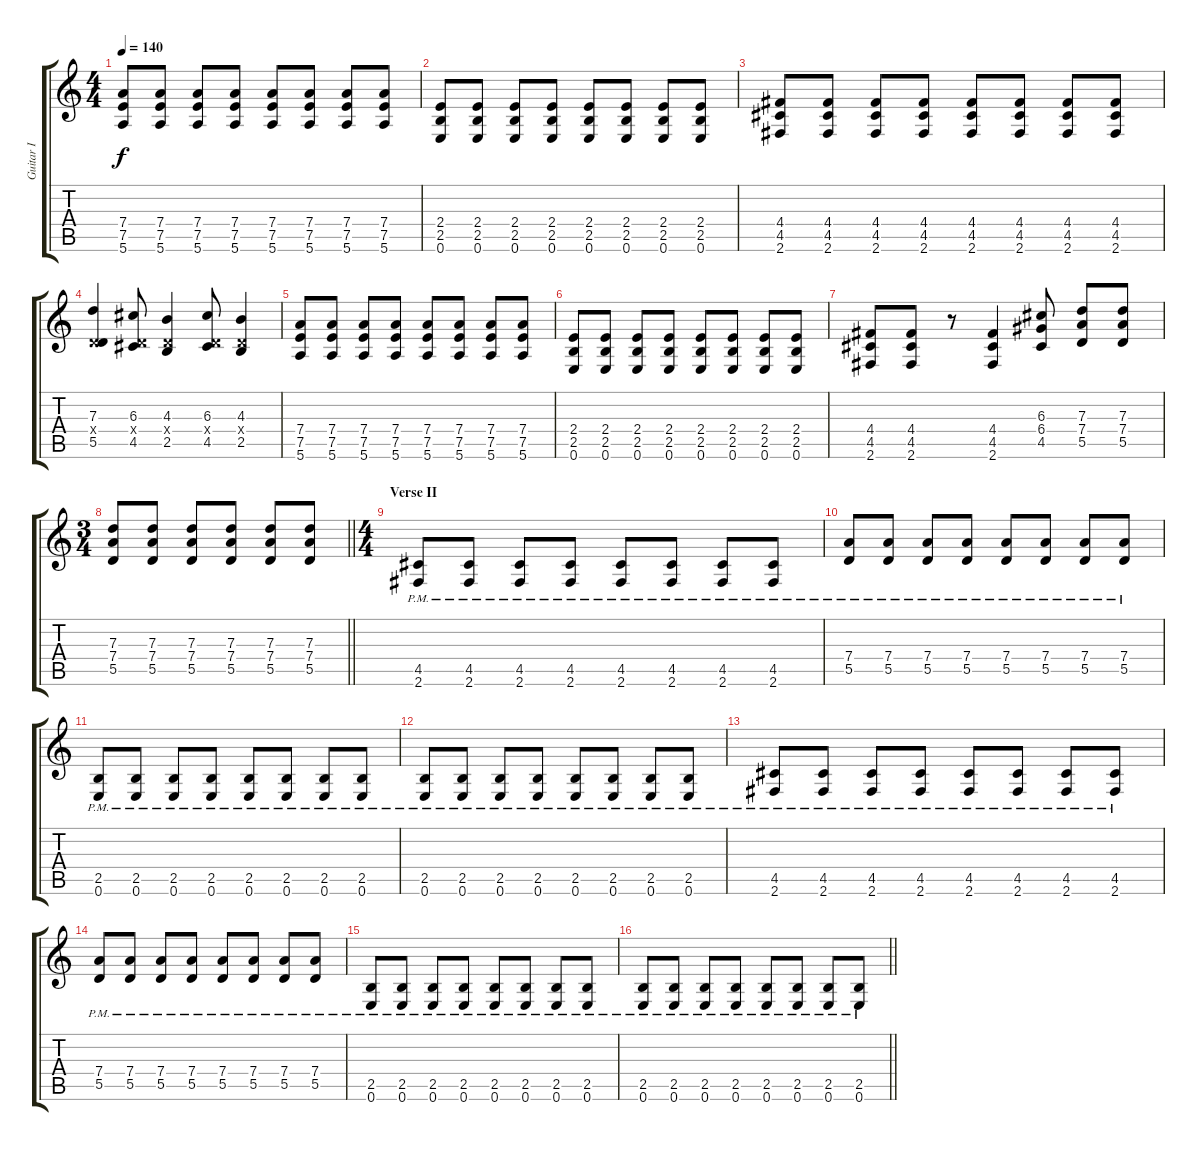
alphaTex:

\track ("Guitar I" "Guitar I") {instrument distortionguitar}
\staff {score tabs}
\tuning (E4 B3 G3 D3 A2 E2) {hide}
\ts (4 4)
\tempo 140
\clef g2
\ks c
(7.4 7.5 5.6).8{dy f} (7.4 7.5 5.6).8 (7.4 7.5 5.6).8 (7.4 7.5 5.6).8 (7.4 7.5 5.6).8 (7.4 7.5 5.6).8 (7.4 7.5 5.6).8 (7.4 7.5 5.6).8 |
(2.4 2.5 0.6).8 (2.4 2.5 0.6).8 (2.4 2.5 0.6).8 (2.4 2.5 0.6).8 (2.4 2.5 0.6).8 (2.4 2.5 0.6).8 (2.4 2.5 0.6).8 (2.4 2.5 0.6).8 |
(4.4 4.5 2.6).8 (4.4 4.5 2.6).8 (4.4 4.5 2.6).8 (4.4 4.5 2.6).8 (4.4 4.5 2.6).8 (4.4 4.5 2.6).8 (4.4 4.5 2.6).8 (4.4 4.5 2.6).8 |
(7.3 0.4{x} 5.5).4 (6.3 0.4{x} 4.5).8 (4.3 0.4{x} 2.5).4 (6.3 0.4{x} 4.5).8 (4.3 0.4{x} 2.5).4 |
(7.4 7.5 5.6).8 (7.4 7.5 5.6).8 (7.4 7.5 5.6).8 (7.4 7.5 5.6).8 (7.4 7.5 5.6).8 (7.4 7.5 5.6).8 (7.4 7.5 5.6).8 (7.4 7.5 5.6).8 |
(2.4 2.5 0.6).8 (2.4 2.5 0.6).8 (2.4 2.5 0.6).8 (2.4 2.5 0.6).8 (2.4 2.5 0.6).8 (2.4 2.5 0.6).8 (2.4 2.5 0.6).8 (2.4 2.5 0.6).8 |
(4.4 4.5 2.6).8 (4.4 4.5 2.6).8 r.8 (4.4 4.5 2.6).4 (6.3 6.4 4.5).8 (7.3 7.4 5.5).8 (7.3 7.4 5.5).8 |
\ts (3 4)
\barLineRight lightlight
(7.3 7.4 5.5).8 (7.3 7.4 5.5).8 (7.3 7.4 5.5).8 (7.3 7.4 5.5).8 (7.3 7.4 5.5).8 (7.3 7.4 5.5).8 |
\ts (4 4)
\section ("" "Verse II")
(4.5{pm} 2.6{pm}).8 (4.5{pm} 2.6{pm}).8 (4.5{pm} 2.6{pm}).8 (4.5{pm} 2.6{pm}).8 (4.5{pm} 2.6{pm}).8 (4.5{pm} 2.6{pm}).8 (4.5{pm} 2.6{pm}).8 (4.5{pm} 2.6{pm}).8 |
(7.4{pm} 5.5{pm}).8 (7.4{pm} 5.5{pm}).8 (7.4{pm} 5.5{pm}).8 (7.4{pm} 5.5{pm}).8 (7.4{pm} 5.5{pm}).8 (7.4{pm} 5.5{pm}).8 (7.4{pm} 5.5{pm}).8 (7.4{pm} 5.5{pm}).8 |
(2.5{pm} 0.6{pm}).8 (2.5{pm} 0.6{pm}).8 (2.5{pm} 0.6{pm}).8 (2.5{pm} 0.6{pm}).8 (2.5{pm} 0.6{pm}).8 (2.5{pm} 0.6{pm}).8 (2.5{pm} 0.6{pm}).8 (2.5{pm} 0.6{pm}).8 |
(2.5{pm} 0.6{pm}).8 (2.5{pm} 0.6{pm}).8 (2.5{pm} 0.6{pm}).8 (2.5{pm} 0.6{pm}).8 (2.5{pm} 0.6{pm}).8 (2.5{pm} 0.6{pm}).8 (2.5{pm} 0.6{pm}).8 (2.5{pm} 0.6{pm}).8 |
(4.5{pm} 2.6{pm}).8 (4.5{pm} 2.6{pm}).8 (4.5{pm} 2.6{pm}).8 (4.5{pm} 2.6{pm}).8 (4.5{pm} 2.6{pm}).8 (4.5{pm} 2.6{pm}).8 (4.5{pm} 2.6{pm}).8 (4.5{pm} 2.6{pm}).8 |
(7.4{pm} 5.5{pm}).8 (7.4{pm} 5.5{pm}).8 (7.4{pm} 5.5{pm}).8 (7.4{pm} 5.5{pm}).8 (7.4{pm} 5.5{pm}).8 (7.4{pm} 5.5{pm}).8 (7.4{pm} 5.5{pm}).8 (7.4{pm} 5.5{pm}).8 |
(2.5{pm} 0.6{pm}).8 (2.5{pm} 0.6{pm}).8 (2.5{pm} 0.6{pm}).8 (2.5{pm} 0.6{pm}).8 (2.5{pm} 0.6{pm}).8 (2.5{pm} 0.6{pm}).8 (2.5{pm} 0.6{pm}).8 (2.5{pm} 0.6{pm}).8 |
\barLineRight lightlight
(2.5{pm} 0.6{pm}).8 (2.5{pm} 0.6{pm}).8 (2.5{pm} 0.6{pm}).8 (2.5{pm} 0.6{pm}).8 (2.5{pm} 0.6{pm}).8 (2.5{pm} 0.6{pm}).8 (2.5{pm} 0.6{pm}).8 (2.5{pm} 0.6{pm}).8
